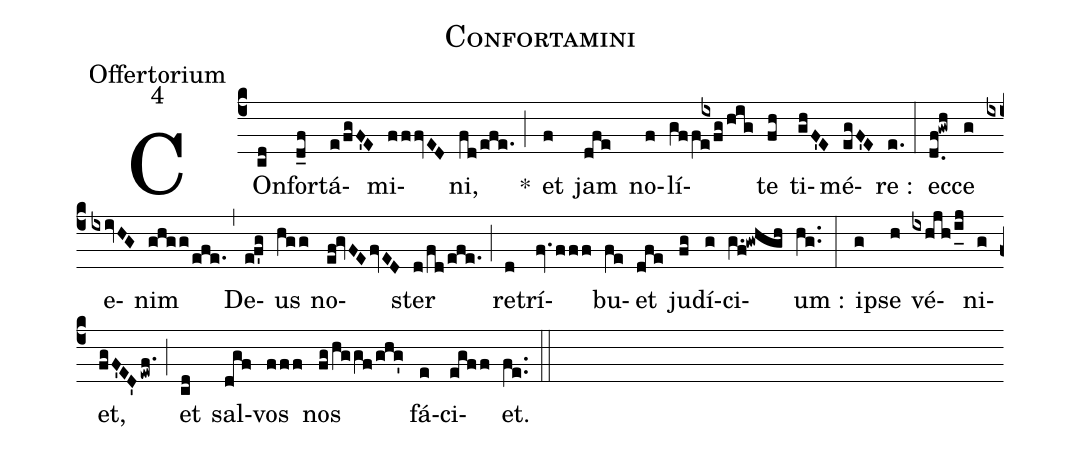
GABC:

name:Confortamini;
office-part:Offertorium;
mode:4;
%%
(c4) COn(cd)for(d_f)tá(e/fgF'E)mi(fffvED)ni,(fd/efe.) <clear>*(;) et(f) jam(dfe) no(f)lí(gffe/[1]{/[-3]ix}fg/hig)te(fh) ti(ghF'E)mé(egF'E)re :(e.) (:) ec(d.0f!gwh)ce(g) e(ixivHG)nim(ghgg/efe.) (,) De(ef'g)us(hgg) no(ef!gvFEfvED)ster(d/fd/efe.) (;) re(d)trí(fv.fff)bu(fe)et(dfe) ju(fg)dí(g)ci(g.f!gwhgh)um :(hg..) (:) i(g)pse(h) vé(ixhjh/i_[uh:l]j)ni(g)et,(fgF'ED'ewf.) (;) et(cd) sal(dgf)vos(fff) nos(fg/hggf/ghg') fá(e)ci(egff)et.(fe..) (::)
